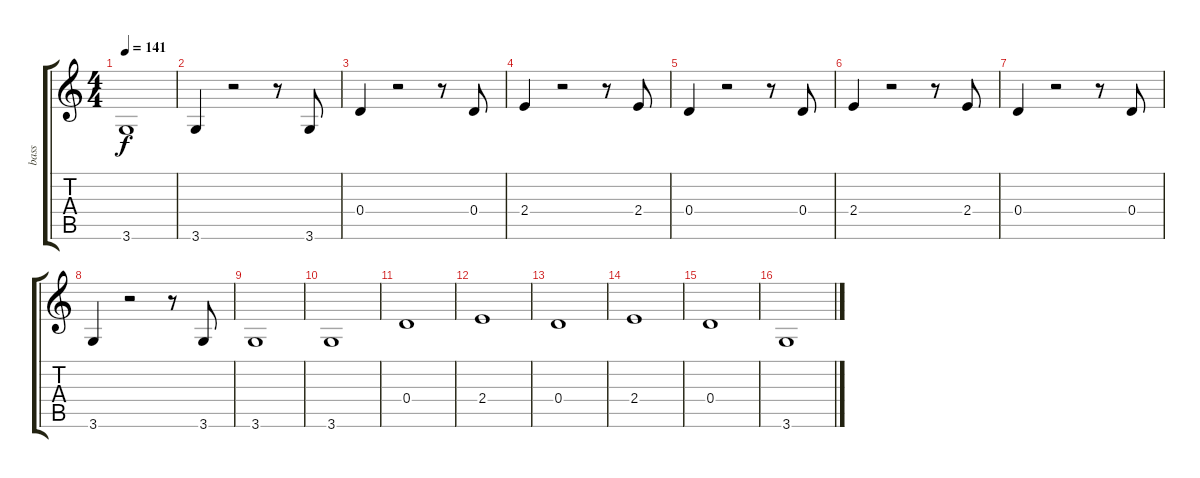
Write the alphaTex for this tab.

\track ("bass" "bass") {instrument electricbassfinger}
\staff {score tabs}
\tuning (E4 B3 G3 D3 A2 E2) {hide}
\ts (4 4)
\tempo 141
\clef g2
\ks c
3.6.1{dy f} |
3.6.4 r.2 r.8 3.6.8 |
0.4.4 r.2 r.8 0.4.8 |
2.4.4 r.2 r.8 2.4.8 |
0.4.4 r.2 r.8 0.4.8 |
2.4.4 r.2 r.8 2.4.8 |
0.4.4 r.2 r.8 0.4.8 |
3.6.4 r.2 r.8 3.6.8 |
3.6.1 |
3.6.1 |
0.4.1 |
2.4.1 |
0.4.1 |
2.4.1 |
0.4.1 |
3.6.1
